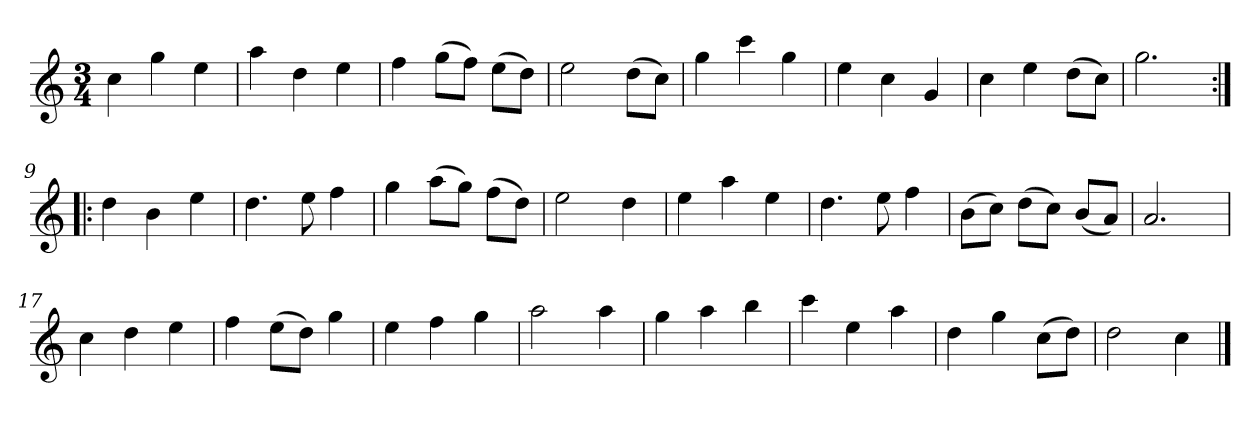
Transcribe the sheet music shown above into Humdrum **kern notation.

**kern
*part1
*staff1
*clefG2
*k[]
*M3/4
*MM140
=1
4cc\
4gg\
4ee\
=2
4aa\
4dd\
4ee\
=3
4ff\
(>8gg\L
8ff\J)
(>8ee\L
8dd\J)
=4
2ee\
(>8dd\L
8cc\J)
=5
4gg\
4ccc\
4gg\
=6
4ee\
4cc\
4g/
=7
4cc\
4ee\
(>8dd\L
8cc\J)
=8
2.gg\
=9:|!|:
4dd\
4b\
4ee\
=10
4.dd\
8ee\
4ff\
=11
4gg\
(>8aa\L
8gg\J)
(>8ff\L
8dd\J)
=12
2ee\
4dd\
!!LO:LB:g=z
=13
4ee\
4aa\
4ee\
=14
4.dd\
8ee\
4ff\
=15
(>8b\L
8cc\J)
(>8dd\L
8cc\J)
(<8b/L
8a/J)
=16
2.a/
=17
4cc\
4dd\
4ee\
=18
4ff\
(>8ee\L
8dd\J)
4gg\
=19
4ee\
4ff\
4gg\
=20
2aa\
4aa\
=21
4gg\
4aa\
4bb\
=22
4ccc\
4ee\
4aa\
=23
4dd\
4gg\
(>8cc\L
8dd\J)
=24
2dd\
4cc\
==
*-
